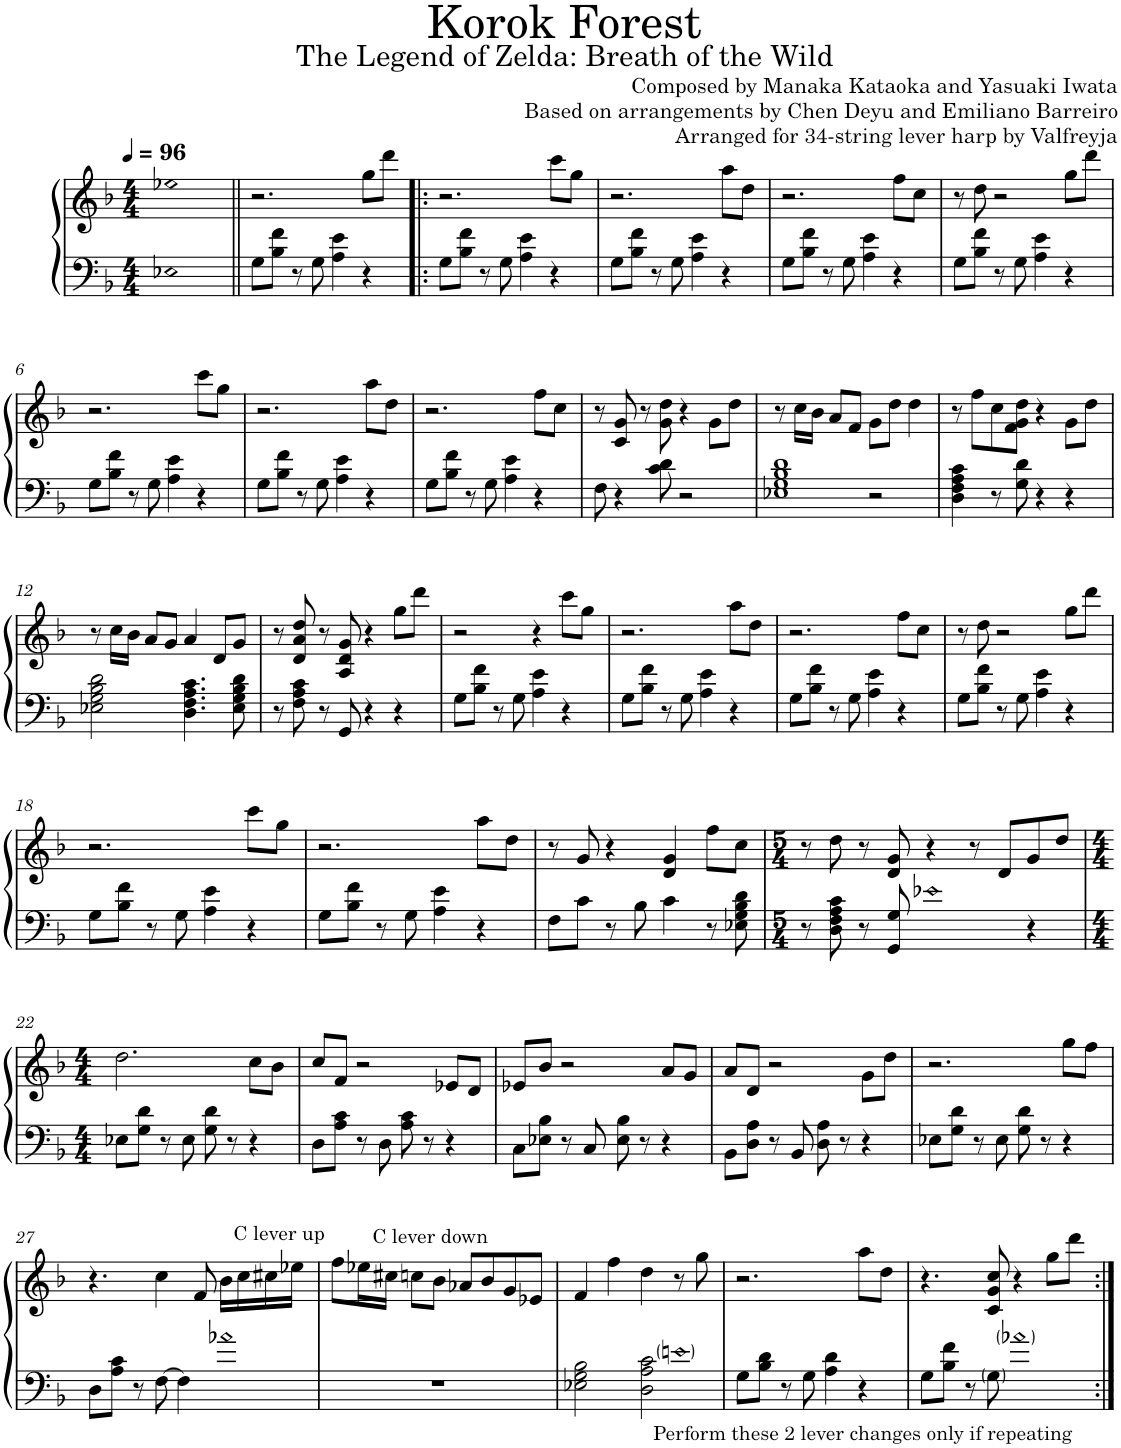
**kern	**kern
*part1	*part1
*staff2	*staff1
*I"Harp	*
*I'Hrp.	*
*clefF4	*clefG2
*k[b-]	*k[b-]
*M4/4	*M4/4
*MM96	*MM96
=	=
!LO:N:head=diamond	!LO:N:head=diamond
1E-X	1ee-X
=1||	=1||
8G\L	2.r
8B-\ 8f\J	.
8r	.
8G\	.
4A\ 4e\	.
4r	8gg\L
.	8ddd\J
=2!|:	=2!|:
8G\L	2.r
8B-\ 8f\J	.
8r	.
8G\	.
4A\ 4e\	.
4r	8ccc\L
.	8gg\J
=3	=3
8G\L	2.r
8B-\ 8f\J	.
8r	.
8G\	.
4A\ 4e\	.
4r	8aa\L
.	8dd\J
=4	=4
8G\L	2.r
8B-\ 8f\J	.
8r	.
8G\	.
4A\ 4e\	.
4r	8ff\L
.	8cc\J
=5	=5
8G\L	8r
8B-\ 8f\J	8dd\
8r	2r
8G\	.
4A\ 4e\	.
4r	8gg\L
.	8ddd\J
!!LO:LB:g=z
=6	=6
8G\L	2.r
8B-\ 8f\J	.
8r	.
8G\	.
4A\ 4e\	.
4r	8ccc\L
.	8gg\J
=7	=7
8G\L	2.r
8B-\ 8f\J	.
8r	.
8G\	.
4A\ 4e\	.
4r	8aa\L
.	8dd\J
=8	=8
8G\L	2.r
8B-\ 8f\J	.
8r	.
8G\	.
4A\ 4e\	.
4r	8ff\L
.	8cc\J
=9	=9
8F\	8r
4r	8c/ 8g/
.	8r
8c\ 8d\	8g\ 8dd\
2r	4r
.	8g\L
.	8dd\J
=10	=10
!LO:N:n=1:head=open	!
!LO:N:n=2:head=open	!
!LO:N:n=3:head=open	!
!LO:N:n=4:head=open	!
2E-X 2G 2B- 2d	8r
.	16cc\LL
.	16b-\JJ
.	8a/L
.	8f/J
2r	8g\L
.	8dd\J
.	4dd\
=11	=11
4D\ 4F\ 4A\ 4c\	8r
.	8ff\L
8r	8cc\
8G\ 8d\	8f\ 8g\ 8dd\J
4r	4r
4r	8g\L
.	8dd\J
!!LO:LB:g=z
=12	=12
2E-X\ 2G\ 2B-\ 2d\	8r
.	16cc\LL
.	16b-\JJ
.	8a/L
.	8g/J
4.D\ 4.F\ 4.A\ 4.c\	4a/
.	8d/L
8E-\ 8G\ 8B-\ 8d\	8g/J
=13	=13
8r	8r
8F\ 8A\ 8c\	8d/ 8a/ 8dd/
8r	8r
8GG/	8A/ 8d/ 8g/
4r	4r
4r	8gg\L
.	8ddd\J
=14	=14
8G\L	2r
8B-\ 8f\J	.
8r	.
8G\	.
4A\ 4e\	4r
4r	8ccc\L
.	8gg\J
=15	=15
8G\L	2.r
8B-\ 8f\J	.
8r	.
8G\	.
4A\ 4e\	.
4r	8aa\L
.	8dd\J
=16	=16
8G\L	2.r
8B-\ 8f\J	.
8r	.
8G\	.
4A\ 4e\	.
4r	8ff\L
.	8cc\J
=17	=17
8G\L	8r
8B-\ 8f\J	8dd\
8r	2r
8G\	.
4A\ 4e\	.
4r	8gg\L
.	8ddd\J
!!LO:LB:g=z
=18	=18
8G\L	2.r
8B-\ 8f\J	.
8r	.
8G\	.
4A\ 4e\	.
4r	8ccc\L
.	8gg\J
=19	=19
8G\L	2.r
8B-\ 8f\J	.
8r	.
8G\	.
4A\ 4e\	.
4r	8aa\L
.	8dd\J
=20	=20
8F\L	8r
8c\J	8g/
8r	4r
8B-\	.
4c\	4d/ 4g/
8r	8ff\L
8E-X\ 8G\ 8B-\ 8d\	8cc\J
=21	=21
*M5/4	*M5/4
8r	8r
8D\ 8F\ 8A\ 8c\	8dd\
8r	8r
8GG/ 8G/	8d/ 8g/
!LO:N:head=diamond	!
2e-X	4r
.	8r
.	8d/L
4r	8g/
.	8dd/J
!!LO:LB:g=z
=22	=22
*M4/4	*M4/4
8E-X\L	2.dd\
8G\ 8d\J	.
8r	.
8E-\	.
8G\ 8d\	.
8r	.
4r	8cc\L
.	8b-\J
=23	=23
8D\L	8cc/L
8A\ 8c\J	8f/J
8r	2r
8D\	.
8A\ 8c\	.
8r	.
4r	8e-X/L
.	8d/J
=24	=24
8C\L	8e-X/L
8E-X\ 8B-\J	8b-/J
8r	2r
8C/	.
8E-\ 8B-\	.
8r	.
4r	8a/L
.	8g/J
=25	=25
8BB-\L	8a/L
8D\ 8A\J	8d/J
8r	2r
8BB-/	.
8D\ 8A\	.
8r	.
4r	8g\L
.	8dd\J
=26	=26
8E-X\L	2.r
8G\ 8d\J	.
8r	.
8E-\	.
8G\ 8d\	.
8r	.
4r	8gg\L
.	8ff\J
!!LO:LB:g=z
=27	=27
8D\L	4.r
8A\ 8c\J	.
8r	.
[8F\	4cc\
4F\]	.
.	8f/
!LO:N:head=open	!
4a-X	16b-\LL
!	!LO:TX:a:t=C lever up
.	16cc\
.	16cc#X\
.	16ee-X\JJ
=28	=28
1r	8ff\L
.	16ee-X\L
!	!LO:TX:a:t=C lever down
.	16cc#X\JJ
.	8ccn\L
.	8b-\J
.	8a-X/L
.	8b-/
.	8g/
.	8e-X/J
=29	=29
*	*^
2E-X\ 2G\ 2B-\	4f/	2ryy
.	4ff\	.
!LO:N:n=1:head=open	!	!
!LO:N:n=2:head=open	!	!
!LO:N:n=3:head=open	!	!
4D\ 4A\ 4c\	4dd\	8ryy
!	!	!LO:TX:b:t=Perform these 2 lever changes only if repeating
.	.	4.ryy
!LO:N:head=open	!	!
4en	8r	.
.	8gg\	.
*	*v	*v
=30	=30
8G\L	2.r
8B-\ 8d\J	.
8r	.
8G\	.
4A\ 4d\	.
4r	8aa\L
.	8dd\J
=31	=31
8G\L	4.r
8B-\ 8f\J	.
8r	.
8G\	8c/ 8g/ 8cc/
!LO:N:head=diamond	!
2a-X	4r
.	8gg\L
.	8ddd\J
=:|!	=:|!
*-	*-
